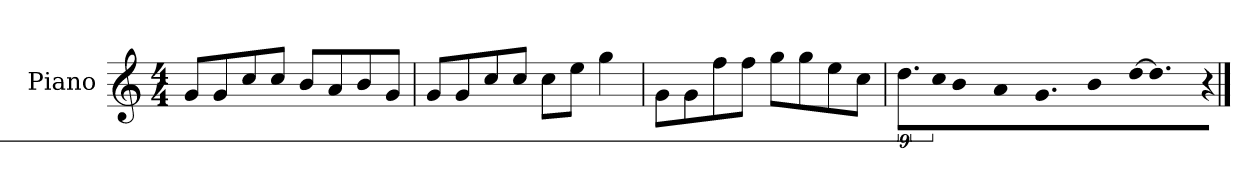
**kern
*part1
*staff1
*I"Piano
*I'P-no
*clefG2
*k[]
*M4/4
*MM90
=1
8g/L
8g/
8cc/
8cc/J
8b/L
8a/
8b/
8g/J
=2
8g/L
8g/
8cc/
8cc/J
8cc\L
8ee\J
4gg\
=3
8g\L
8g\
8ff\
8ff\J
8gg\L
8gg\
8ee\
8cc\J
=4
9.dd\L
!LO:N:vis=16
1920%107cc\K
!LO:N:vis=8
640%71b\
!LO:N:vis=8
640%71a\
9.g\
!LO:N:vis=8
640%71b\
!LO:N:vis=16
[1920%107dd\K
9.dd\J]
!LO:N:vis=16
1920%107r
==
*-
